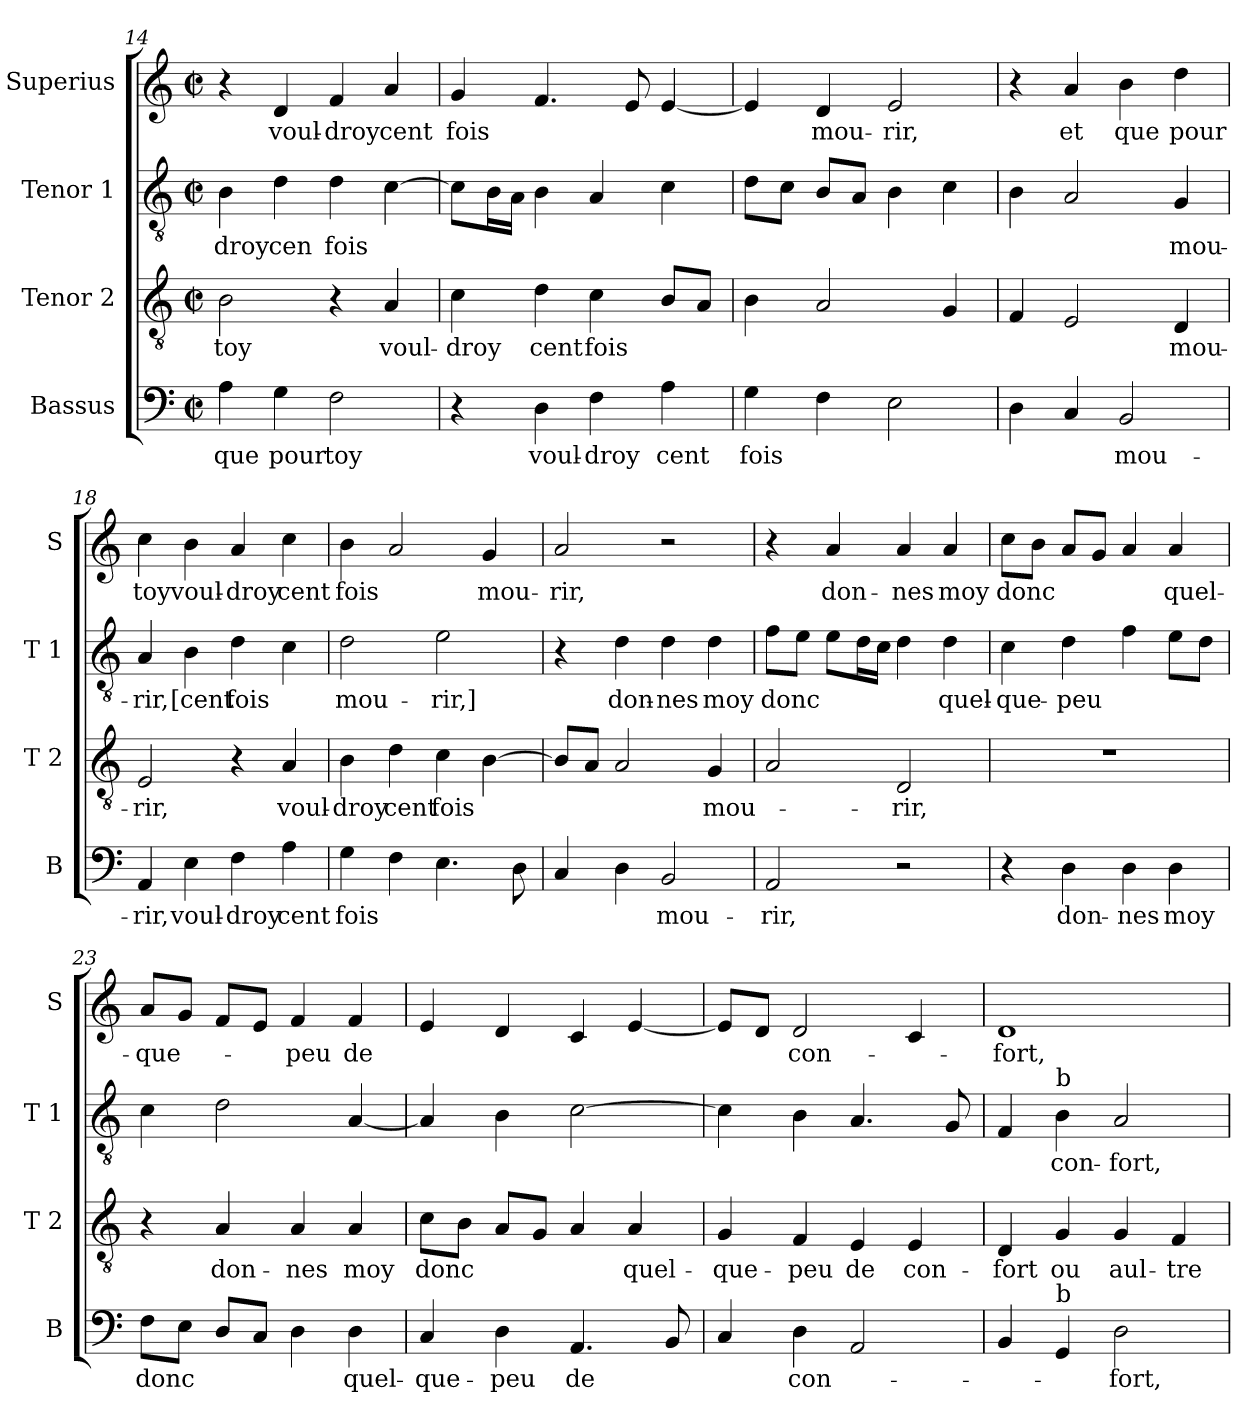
**kern	**text	**kern	**text	**kern	**text	**kern	**text
*part4	*part4	*part3	*part3	*part2	*part2	*part1	*part1
*staff4	*staff4	*staff3	*staff3	*staff2	*staff2	*staff1	*staff1
*I"Bassus	*	*I"Tenor 2	*	*I"Tenor 1	*	*I"Superius	*
*I'B	*	*I'T 2	*	*I'T 1	*	*I'S	*
*clefF4	*	*clefGv2	*	*clefGv2	*	*clefG2	*
*k[]	*	*k[]	*	*k[]	*	*k[]	*
*C:	*	*C:	*	*C:	*	*C:	*
*M2/2	*	*M2/2	*	*M2/2	*	*M2/2	*
*met(c|)	*	*met(c|)	*	*met(c|)	*	*met(c|)	*
=14	=14	=14	=14	=14	=14	=14	=14
4A\	que	2B\	toy	4B\	-droy	4r	.
4G\	pour	.	.	4d\	cen	4d/	voul-
2F\	toy	4r	.	4d\	fois	4f/	-droy
.	.	4A/	voul-	[4c\	.	4a/	cent
=15	=15	=15	=15	=15	=15	=15	=15
4r	.	4c\	-droy	8c\L]	.	4g/	fois
.	.	.	.	16B\L	.	.	.
.	.	.	.	16A\JJ	.	.	.
4D\	voul-	4d\	cent	4B\	.	4.f/	.
4F\	-droy	4c\	fois	4A/	.	.	.
.	.	.	.	.	.	8e/	.
4A\	cent	8B/L	.	4c\	.	[4e/	.
.	.	8A/J	.	.	.	.	.
!!LO:PB:g=z
=16	=16	=16	=16	=16	=16	=16	=16
4G\	fois	4B\	.	8d\L	.	4e/]	.
.	.	.	.	8c\J	.	.	.
4F\	.	2A/	.	8B/L	.	4d/	mou-
.	.	.	.	8A/J	.	.	.
2E\	.	.	.	4B\	.	2e/	-rir,
.	.	4G/	.	4c\	.	.	.
=17	=17	=17	=17	=17	=17	=17	=17
4D\	.	4F/	.	4B\	.	4r	.
4C/	.	2E/	.	2A/	.	4a/	et
2BB/	mou-	.	.	.	.	4b\	que
.	.	4D/	mou-	4G/	mou-	4dd\	pour
=18	=18	=18	=18	=18	=18	=18	=18
4AA/	-rir,	2E/	-rir,	4A/	-rir,	4cc\	toy
4E\	voul-	.	.	4B\	[cent	4b\	voul-
4F\	-droy	4r	.	4d\	fois	4a/	-droy
4A\	cent	4A/	voul-	4c\	.	4cc\	cent
=19	=19	=19	=19	=19	=19	=19	=19
4G\	fois	4B\	-droy	2d\	mou-	4b\	fois
4F\	.	4d\	cent	.	.	2a/	.
4.E\	.	4c\	fois	2e\	-rir,]	.	.
.	.	[4B\	.	.	.	4g/	mou-
8D\	.	.	.	.	.	.	.
=20	=20	=20	=20	=20	=20	=20	=20
4C/	.	8B/L]	.	4r	.	2a/	-rir,
.	.	8A/J	.	.	.	.	.
4D\	.	2A/	.	4d\	don-	.	.
2BB/	mou-	.	.	4d\	-nes	2r	.
.	.	4G/	mou-	4d\	moy	.	.
!!LO:LB:g=z
=21	=21	=21	=21	=21	=21	=21	=21
2AA/	-rir,	2A/	.	8f\L	donc	4r	.
.	.	.	.	8e\J	.	.	.
.	.	.	.	8e\L	.	4a/	don-
.	.	.	.	16d\L	.	.	.
.	.	.	.	16c\JJ	.	.	.
2r	.	2D/	-rir,	4d\	.	4a/	-nes
.	.	.	.	4d\	quel-	4a/	moy
=22	=22	=22	=22	=22	=22	=22	=22
4r	.	1r	.	4c\	-que-	8cc\L	donc
.	.	.	.	.	.	8b\J	.
4D\	don-	.	.	4d\	-peu	8a/L	.
.	.	.	.	.	.	8g/J	.
4D\	-nes	.	.	4f\	.	4a/	.
4D\	moy	.	.	8e\L	.	4a/	quel-
.	.	.	.	8d\J	.	.	.
=23	=23	=23	=23	=23	=23	=23	=23
8F\L	donc	4r	.	4c\	.	8a/L	-que-
8E\J	.	.	.	.	.	8g/J	.
8D/L	.	4A/	don-	2d\	.	8f/L	.
8C/J	.	.	.	.	.	8e/J	.
4D\	.	4A/	-nes	.	.	4f/	-peu
4D\	quel-	4A/	moy	[4A/	.	4f/	de
=24	=24	=24	=24	=24	=24	=24	=24
4C/	-que-	8c\L	donc	4A/]	.	4e/	.
.	.	8B\J	.	.	.	.	.
4D\	-peu	8A/L	.	4B\	.	4d/	.
.	.	8G/J	.	.	.	.	.
4.AA/	de	4A/	.	[2c\	.	4c/	.
.	.	4A/	quel-	.	.	[4e/	.
8BB/	.	.	.	.	.	.	.
=25	=25	=25	=25	=25	=25	=25	=25
4C/	.	4G/	-que-	4c\]	.	8e/L]	.
.	.	.	.	.	.	8d/J	.
4D\	con-	4F/	-peu	4B\	.	2d/	con-
2AA/	.	4E/	de	4.A/	.	.	.
.	.	4E/	con-	.	.	4c/	.
.	.	.	.	8G/	.	.	.
!!LO:LB:g=z
=26	=26	=26	=26	=26	=26	=26	=26
4BB/	.	4D/	-fort	4F/	.	1d	-fort,
!	!	!	!	!LO:TX:a:t=b	!	!	!
!LO:TX:a:t=b	!	!	!	!	!	!	!
4GG/	.	4G/	ou	4B\	con-	.	.
2D\	-fort,	4G/	aul-	2A/	-fort,	.	.
.	.	4F/	-tre-	.	.	.	.
=	=	=	=	=	=	=	=
*-	*-	*-	*-	*-	*-	*-	*-
